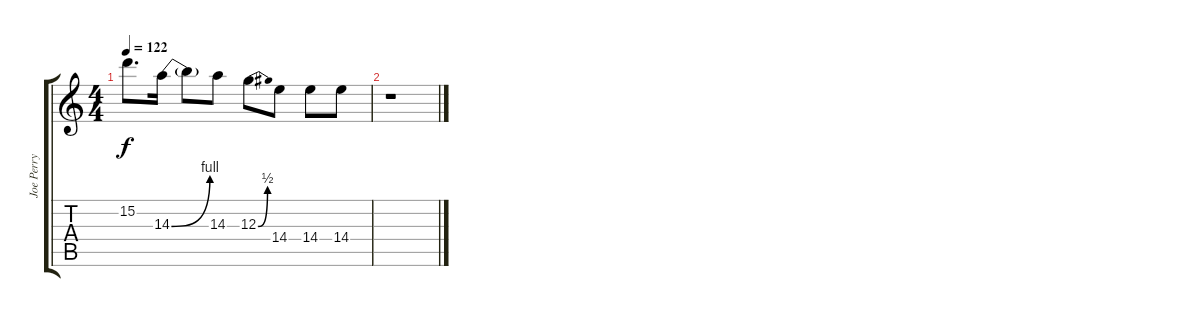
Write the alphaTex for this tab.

\track ("Joe Perry" "Joe Perry") {instrument overdrivenguitar}
\staff {score tabs}
\tuning (E4 B3 G3 D3 A2 E2) {hide}
\ts (4 4)
\tempo 122
\clef g2
\ks c
15.2.8{d dy f} 14.3{be (bend 0 0 60 4)}.16 14.3{t}.8 14.3.8 12.3{be (bend 0 0 60 2)}.8 14.4.8 14.4.8 14.4.8 |
r.1
